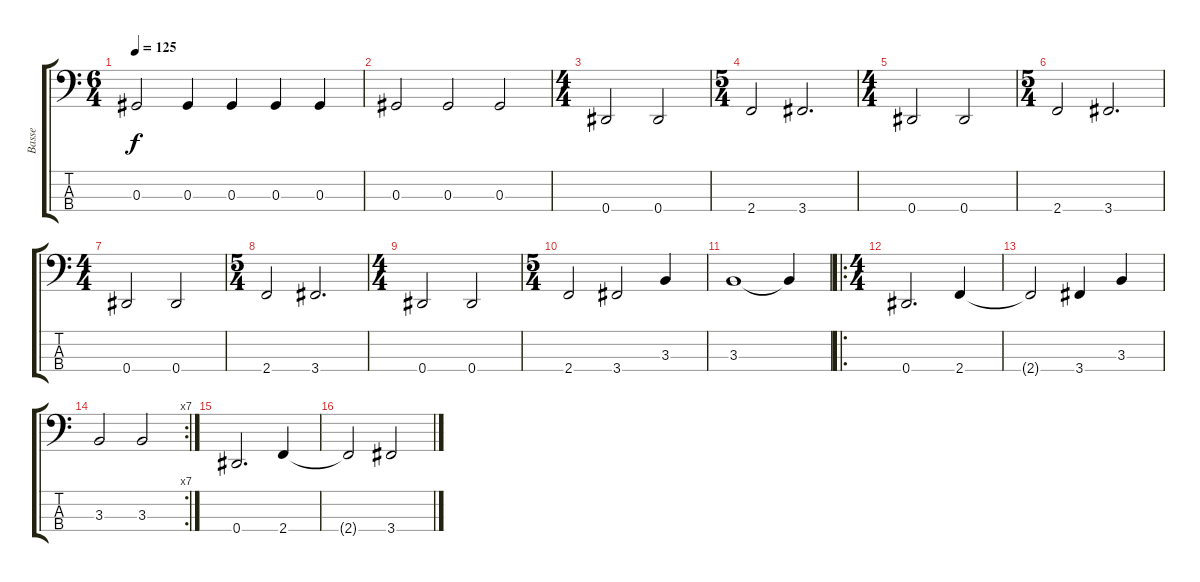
\track ("Basse" "Basse") {instrument electricbassfinger}
\staff {score tabs}
\tuning (Gb2 Db2 Ab1 Eb1) {hide}
\ts (6 4)
\tempo 125
\clef f4
\ks c
0.3.2{dy f} 0.3.4 0.3.4 0.3.4 0.3.4 |
0.3.2 0.3.2 0.3.2 |
\ts (4 4)
0.4.2 0.4.2 |
\ts (5 4)
2.4.2 3.4.2{d} |
\ts (4 4)
0.4.2 0.4.2 |
\ts (5 4)
2.4.2 3.4.2{d} |
\ts (4 4)
0.4.2 0.4.2 |
\ts (5 4)
2.4.2 3.4.2{d} |
\ts (4 4)
0.4.2 0.4.2 |
\ts (5 4)
2.4.2 3.4.2 3.3.4 |
3.3.1 3.3{t}.4 |
\ro
\ts (4 4)
0.4.2{d} 2.4.4 |
2.4{t}.2 3.4.4 3.3.4 |
\rc 7
3.3.2 3.3.2 |
0.4.2{d} 2.4.4 |
2.4{t}.2 3.4.2
